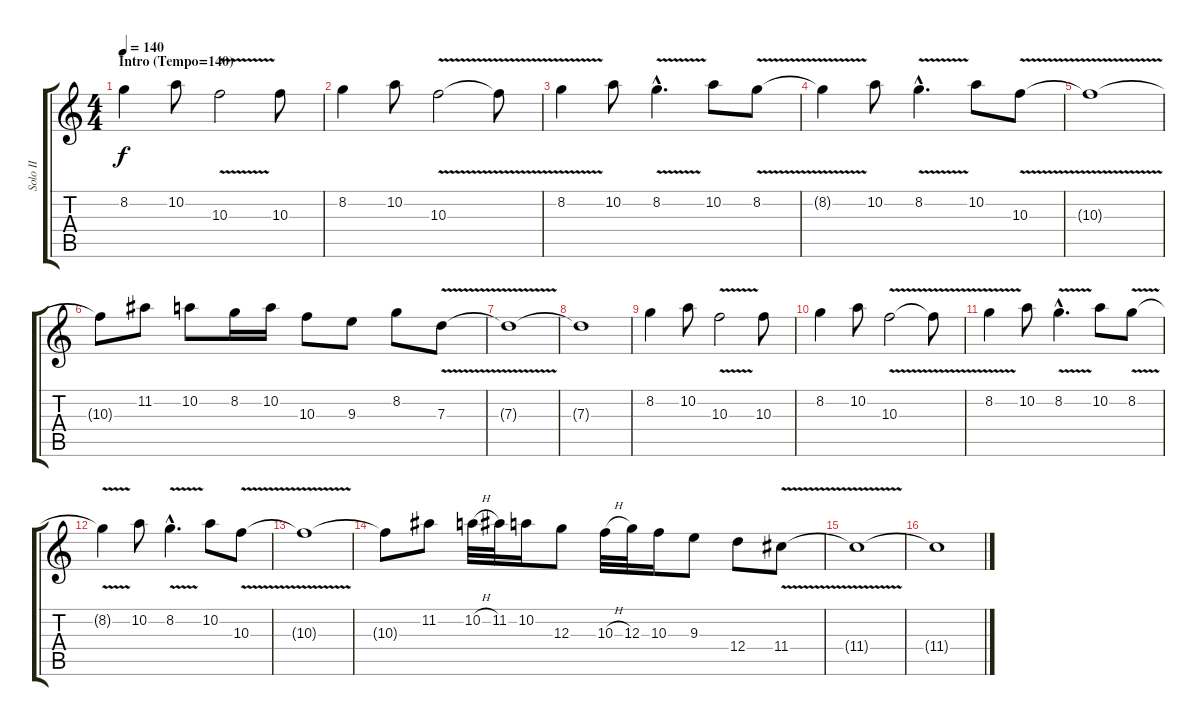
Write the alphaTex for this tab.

\track ("Solo II" "Solo II") {instrument distortionguitar}
\staff {score tabs}
\tuning (E4 B3 G3 D3 A2 E2) {hide}
\ts (4 4)
\section ("" "Intro (Tempo=140)")
\tempo 140
\clef g2
\ks c
8.2.4{dy f instrument distortionguitar} 10.2.8 10.3{v}.2 10.3.8 |
8.2.4 10.2.8 10.3{v}.2 10.3{t}.8 |
8.2{v}.4 10.2.8 8.2{v hac}.4{d} 10.2.8 8.2{v}.8 |
8.2{t}.4 10.2.8 8.2{v hac}.4{d} 10.2.8 10.3{v}.8 |
10.3{t}.1 |
10.3{t}.8 11.2.8 10.2.8 8.2.16 10.2.16 10.3.8 9.3.8 8.2.8 7.3{v}.8 |
7.3{t}.1 |
7.3{t}.1 |
8.2.4 10.2.8 10.3{v}.2 10.3.8 |
8.2.4 10.2.8 10.3{v}.2 10.3{t}.8 |
8.2{v}.4 10.2.8 8.2{v hac}.4{d} 10.2.8 8.2{v}.8 |
8.2{t}.4 10.2.8 8.2{v hac}.4{d} 10.2.8 10.3{v}.8 |
10.3{t}.1 |
10.3{t}.8 11.2.8 10.2{h}.32 11.2.32 10.2.16 12.3.8 10.3{h}.32 12.3.32 10.3.16 9.3.8 12.4.8 11.4{v}.8 |
11.4{t}.1{volume 0} |
11.4{t}.1
